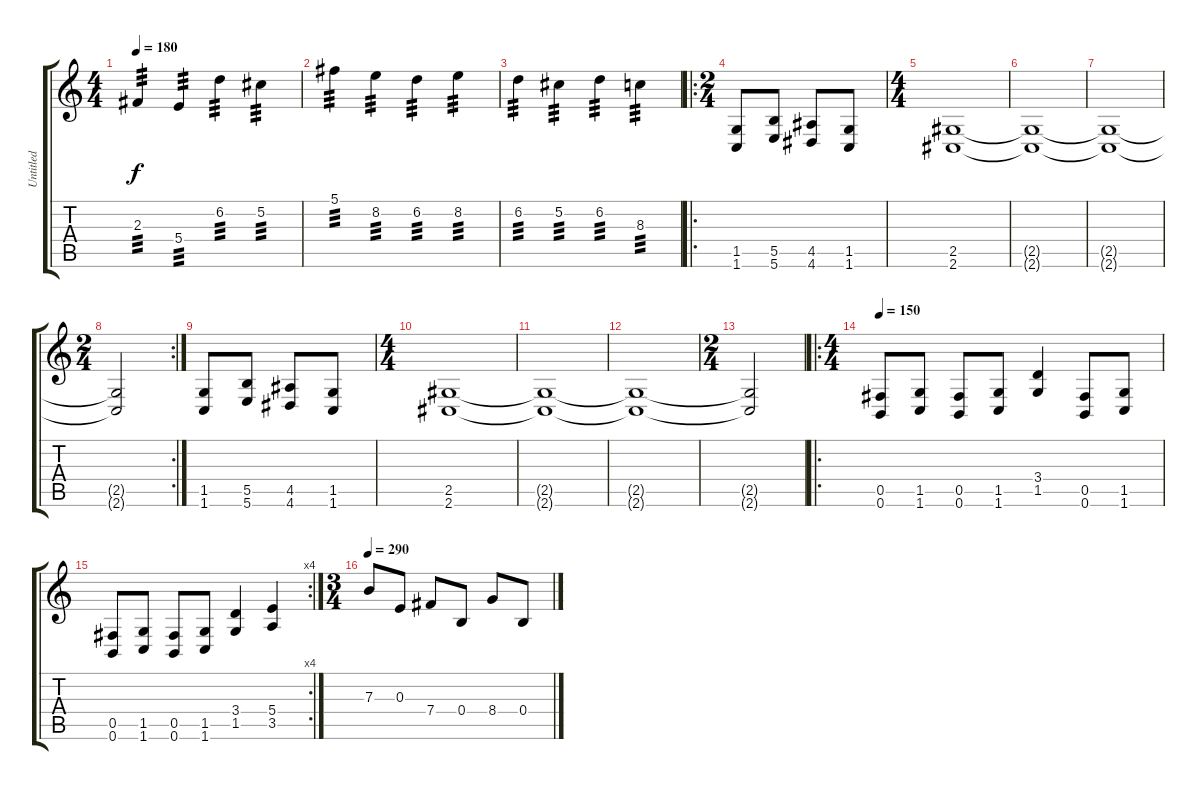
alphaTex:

\track ("Untitled" "Untitled") {instrument distortionguitar}
\staff {score tabs}
\tuning (Db4 Ab3 E3 B2 Gb2 B1) {hide}
\ts (4 4)
\tempo 180
\clef g2
\ks c
2.3.4{tp 3 dy f} 5.4.4{tp 3} 6.2.4{tp 3} 5.2.4{tp 3} |
5.1.4{tp 3} 8.2.4{tp 3} 6.2.4{tp 3} 8.2.4{tp 3} |
6.2.4{tp 3} 5.2.4{tp 3} 6.2.4{tp 3} 8.3.4{tp 3} |
\ro
\ts (2 4)
(1.5 1.6).8 (5.5 5.6).8 (4.5 4.6).8 (1.5 1.6).8 |
\ts (4 4)
(2.5 2.6).1 |
(2.5{t} 2.6{t}).1 |
(2.5{t} 2.6{t}).1 |
\rc 2
\ts (2 4)
(2.5{t} 2.6{t}).2 |
(1.5 1.6).8 (5.5 5.6).8 (4.5 4.6).8 (1.5 1.6).8 |
\ts (4 4)
(2.5 2.6).1 |
(2.5{t} 2.6{t}).1 |
(2.5{t} 2.6{t}).1 |
\ts (2 4)
(2.5{t} 2.6{t}).2 |
\ro
\ts (4 4)
\tempo 150
(0.5 0.6).8 (1.5 1.6).8 (0.5 0.6).8 (1.5 1.6).8 (3.4 1.5).4 (0.5 0.6).8 (1.5 1.6).8 |
\rc 4
(0.5 0.6).8 (1.5 1.6).8 (0.5 0.6).8 (1.5 1.6).8 (3.4 1.5).4 (5.4 3.5).4 |
\ts (3 4)
\tempo 290
7.3.8 0.3.8 7.4.8 0.4.8 8.4.8 0.4.8
